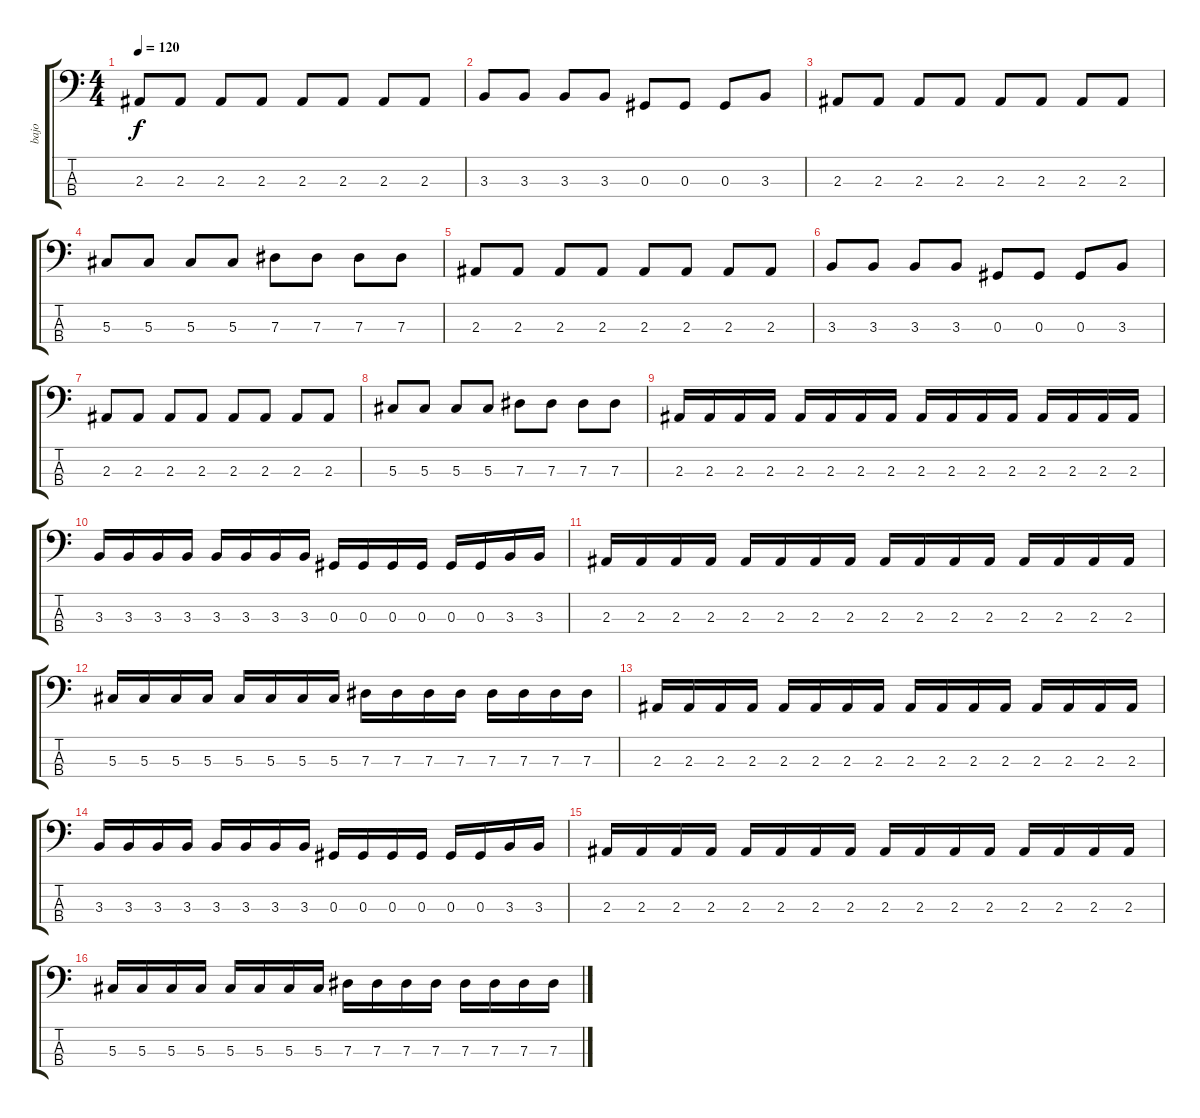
\track ("bajo" "bajo") {instrument electricbassfinger}
\staff {score tabs}
\tuning (Gb2 Db2 Ab1 Eb1) {hide}
\ts (4 4)
\tempo 120
\clef f4
\ks c
2.3.8{dy f} 2.3.8 2.3.8 2.3.8 2.3.8 2.3.8 2.3.8 2.3.8 |
3.3.8 3.3.8 3.3.8 3.3.8 0.3.8 0.3.8 0.3.8 3.3.8 |
2.3.8 2.3.8 2.3.8 2.3.8 2.3.8 2.3.8 2.3.8 2.3.8 |
5.3.8 5.3.8 5.3.8 5.3.8 7.3.8 7.3.8 7.3.8 7.3.8 |
2.3.8 2.3.8 2.3.8 2.3.8 2.3.8 2.3.8 2.3.8 2.3.8 |
3.3.8 3.3.8 3.3.8 3.3.8 0.3.8 0.3.8 0.3.8 3.3.8 |
2.3.8 2.3.8 2.3.8 2.3.8 2.3.8 2.3.8 2.3.8 2.3.8 |
5.3.8 5.3.8 5.3.8 5.3.8 7.3.8 7.3.8 7.3.8 7.3.8 |
2.3.16 2.3.16 2.3.16 2.3.16 2.3.16 2.3.16 2.3.16 2.3.16 2.3.16 2.3.16 2.3.16 2.3.16 2.3.16 2.3.16 2.3.16 2.3.16 |
3.3.16 3.3.16 3.3.16 3.3.16 3.3.16 3.3.16 3.3.16 3.3.16 0.3.16 0.3.16 0.3.16 0.3.16 0.3.16 0.3.16 3.3.16 3.3.16 |
2.3.16 2.3.16 2.3.16 2.3.16 2.3.16 2.3.16 2.3.16 2.3.16 2.3.16 2.3.16 2.3.16 2.3.16 2.3.16 2.3.16 2.3.16 2.3.16 |
5.3.16 5.3.16 5.3.16 5.3.16 5.3.16 5.3.16 5.3.16 5.3.16 7.3.16 7.3.16 7.3.16 7.3.16 7.3.16 7.3.16 7.3.16 7.3.16 |
2.3.16 2.3.16 2.3.16 2.3.16 2.3.16 2.3.16 2.3.16 2.3.16 2.3.16 2.3.16 2.3.16 2.3.16 2.3.16 2.3.16 2.3.16 2.3.16 |
3.3.16 3.3.16 3.3.16 3.3.16 3.3.16 3.3.16 3.3.16 3.3.16 0.3.16 0.3.16 0.3.16 0.3.16 0.3.16 0.3.16 3.3.16 3.3.16 |
2.3.16 2.3.16 2.3.16 2.3.16 2.3.16 2.3.16 2.3.16 2.3.16 2.3.16 2.3.16 2.3.16 2.3.16 2.3.16 2.3.16 2.3.16 2.3.16 |
5.3.16 5.3.16 5.3.16 5.3.16 5.3.16 5.3.16 5.3.16 5.3.16 7.3.16 7.3.16 7.3.16 7.3.16 7.3.16 7.3.16 7.3.16 7.3.16
